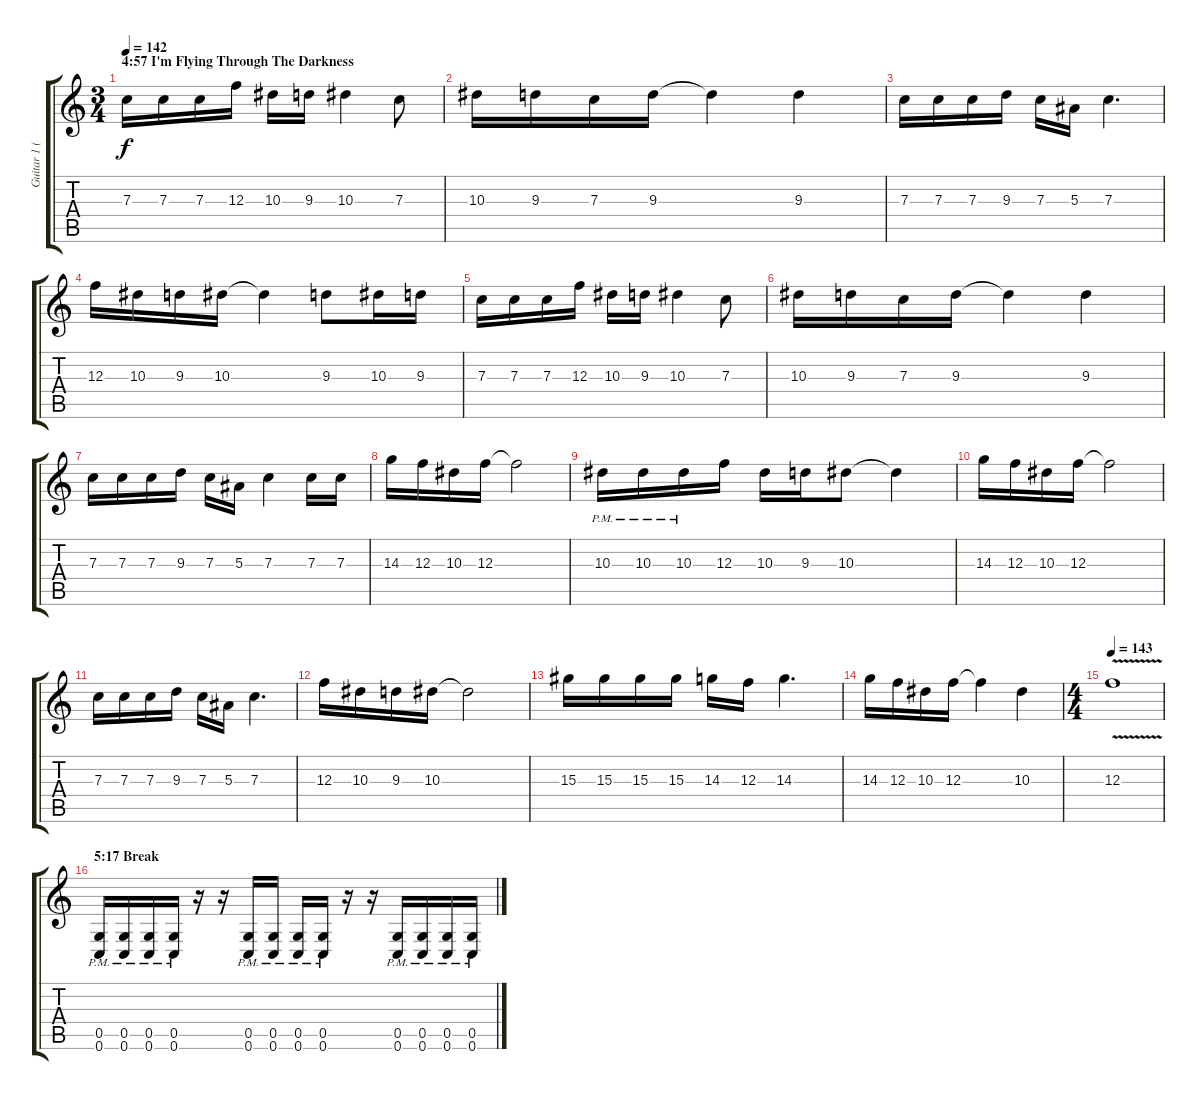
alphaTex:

\track ("Guitar 1 (Teemu)" "Guitar 1 (") {instrument distortionguitar}
\staff {score tabs}
\tuning (D4 A3 F3 C3 G2 C2) {hide}
\ts (3 4)
\section ("" "4:57 I'm Flying Through The Darkness")
\tempo 142
\clef g2
\ks c
7.3.16{dy f} 7.3.16 7.3.16 12.3.16 10.3.16 9.3.16 10.3.4 7.3.8 |
10.3.16 9.3.16 7.3.16 9.3.16 9.3{t}.4 9.3.4 |
7.3.16 7.3.16 7.3.16 9.3.16 7.3.16 5.3.16 7.3.4{d} |
12.3.16 10.3.16 9.3.16 10.3.16 10.3{t}.4 9.3.8 10.3.16 9.3.16 |
7.3.16 7.3.16 7.3.16 12.3.16 10.3.16 9.3.16 10.3.4 7.3.8 |
10.3.16 9.3.16 7.3.16 9.3.16 9.3{t}.4 9.3.4 |
7.3.16 7.3.16 7.3.16 9.3.16 7.3.16 5.3.16 7.3.4 7.3.16 7.3.16 |
14.3.16 12.3.16 10.3.16 12.3.16 12.3{t}.2 |
10.3{pm}.16 10.3{pm}.16 10.3{pm}.16 12.3.16 10.3.16 9.3.16 10.3.8 10.3{t}.4 |
14.3.16 12.3.16 10.3.16 12.3.16 12.3{t}.2 |
7.3.16 7.3.16 7.3.16 9.3.16 7.3.16 5.3.16 7.3.4{d} |
12.3.16 10.3.16 9.3.16 10.3.16 10.3{t}.2 |
15.3.16 15.3.16 15.3.16 15.3.16 14.3.16 12.3.16 14.3.4{d} |
14.3.16 12.3.16 10.3.16 12.3.16 12.3{t}.4 10.3.4 |
\ts (4 4)
\tempo 143
12.3{v}.1 |
\section ("" "5:17 Break")
(0.5{pm} 0.6{pm}).16 (0.5{pm} 0.6{pm}).16 (0.5{pm} 0.6{pm}).16 (0.5{pm} 0.6{pm}).16 r.16 r.16 (0.5{pm} 0.6{pm}).16 (0.5{pm} 0.6{pm}).16 (0.5{pm} 0.6{pm}).16 (0.5{pm} 0.6{pm}).16 r.16 r.16 (0.5{pm} 0.6{pm}).16 (0.5{pm} 0.6{pm}).16 (0.5{pm} 0.6{pm}).16 (0.5{pm} 0.6{pm}).16
